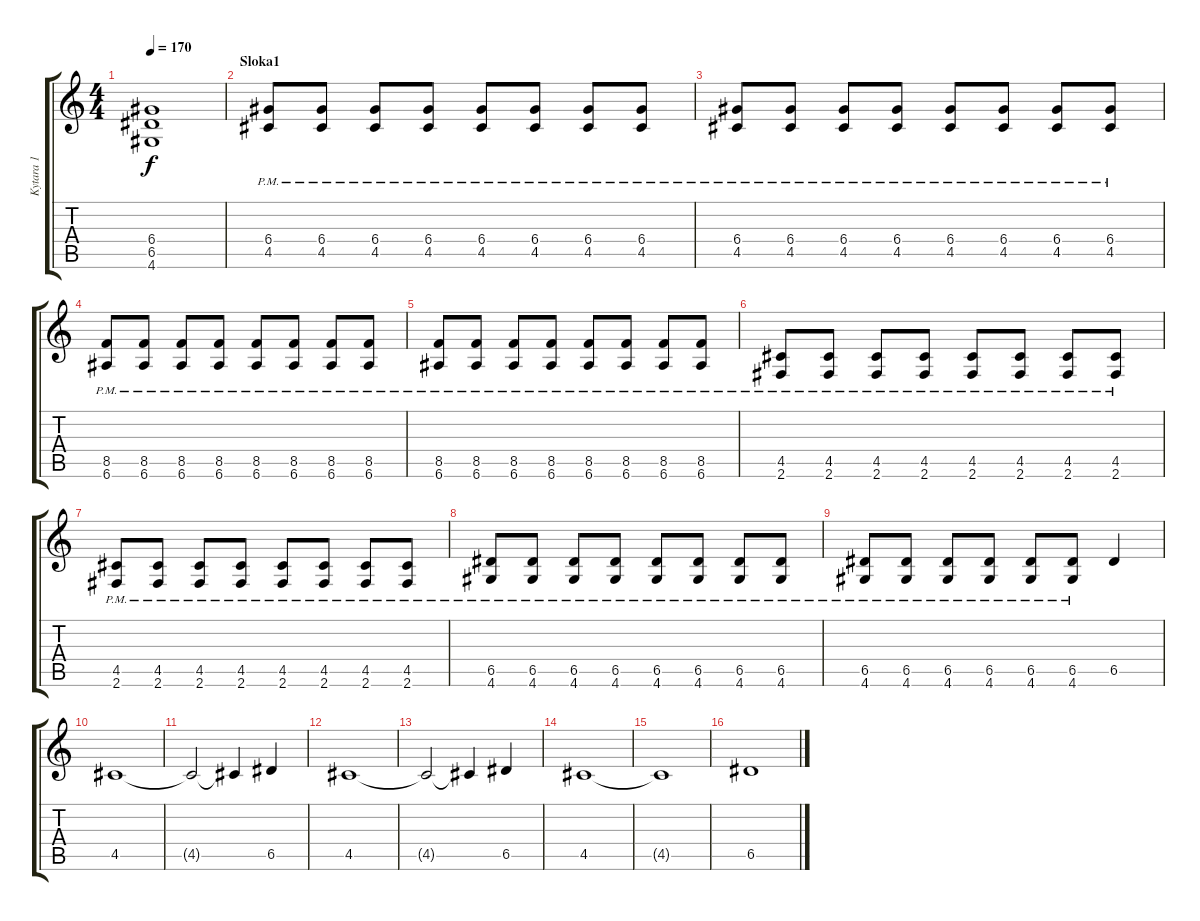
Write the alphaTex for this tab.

\track ("Kytara 1" "Kytara 1") {instrument distortionguitar}
\staff {score tabs}
\tuning (E4 B3 G3 D3 A2 E2) {hide}
\ts (4 4)
\tempo 170
\clef g2
\ks c
(6.4 6.5 4.6).1{dy f} |
\section ("" "Sloka1")
(6.4{pm} 4.5{pm}).8 (6.4{pm} 4.5{pm}).8 (6.4{pm} 4.5{pm}).8 (6.4{pm} 4.5{pm}).8 (6.4{pm} 4.5{pm}).8 (6.4{pm} 4.5{pm}).8 (6.4{pm} 4.5{pm}).8 (6.4{pm} 4.5{pm}).8 |
(6.4{pm} 4.5{pm}).8 (6.4{pm} 4.5{pm}).8 (6.4{pm} 4.5{pm}).8 (6.4{pm} 4.5{pm}).8 (6.4{pm} 4.5{pm}).8 (6.4{pm} 4.5{pm}).8 (6.4{pm} 4.5{pm}).8 (6.4{pm} 4.5{pm}).8 |
(8.5{pm} 6.6{pm}).8 (8.5{pm} 6.6{pm}).8 (8.5{pm} 6.6{pm}).8 (8.5{pm} 6.6{pm}).8 (8.5{pm} 6.6{pm}).8 (8.5{pm} 6.6{pm}).8 (8.5{pm} 6.6{pm}).8 (8.5{pm} 6.6{pm}).8 |
(8.5{pm} 6.6{pm}).8 (8.5{pm} 6.6{pm}).8 (8.5{pm} 6.6{pm}).8 (8.5{pm} 6.6{pm}).8 (8.5{pm} 6.6{pm}).8 (8.5{pm} 6.6{pm}).8 (8.5{pm} 6.6{pm}).8 (8.5{pm} 6.6{pm}).8 |
(4.5{pm} 2.6{pm}).8 (4.5{pm} 2.6{pm}).8 (4.5{pm} 2.6{pm}).8 (4.5{pm} 2.6{pm}).8 (4.5{pm} 2.6{pm}).8 (4.5{pm} 2.6{pm}).8 (4.5{pm} 2.6{pm}).8 (4.5{pm} 2.6{pm}).8 |
(4.5{pm} 2.6{pm}).8 (4.5{pm} 2.6{pm}).8 (4.5{pm} 2.6{pm}).8 (4.5{pm} 2.6{pm}).8 (4.5{pm} 2.6{pm}).8 (4.5{pm} 2.6{pm}).8 (4.5{pm} 2.6{pm}).8 (4.5{pm} 2.6{pm}).8 |
(6.5{pm} 4.6{pm}).8 (6.5{pm} 4.6{pm}).8 (6.5{pm} 4.6{pm}).8 (6.5{pm} 4.6{pm}).8 (6.5{pm} 4.6{pm}).8 (6.5{pm} 4.6{pm}).8 (6.5{pm} 4.6{pm}).8 (6.5{pm} 4.6{pm}).8 |
(6.5{pm} 4.6{pm}).8 (6.5{pm} 4.6{pm}).8 (6.5{pm} 4.6{pm}).8 (6.5{pm} 4.6{pm}).8 (6.5{pm} 4.6{pm}).8 (6.5{pm} 4.6{pm}).8 6.5.4 |
4.5.1 |
4.5{t}.2 4.5{t}.4 6.5.4 |
4.5.1 |
4.5{t}.2 4.5{t}.4 6.5.4 |
4.5.1 |
4.5{t}.1 |
6.5.1
